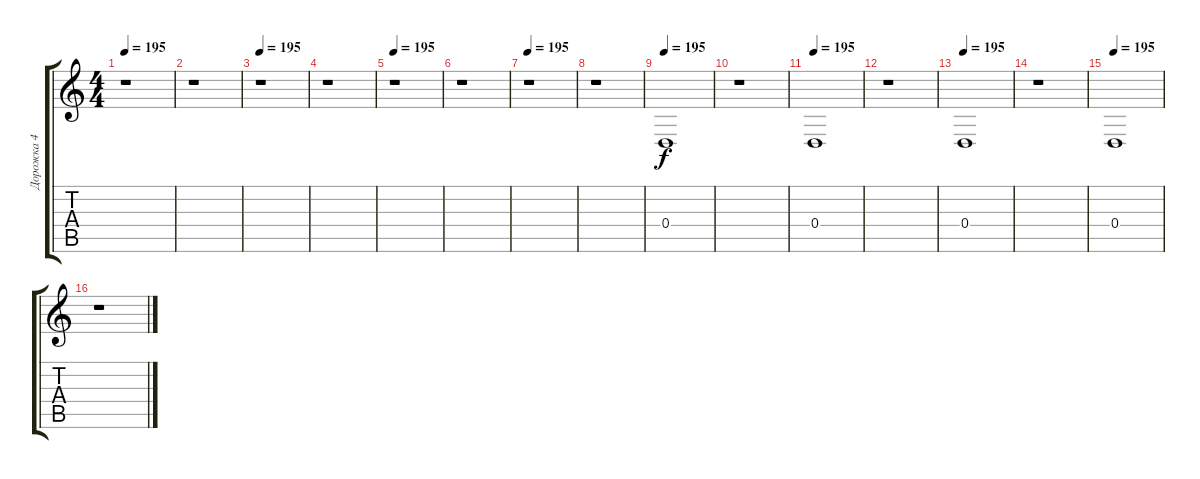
\track ("Дорожка 4" "Дорожка 4") {instrument tubularbells}
\staff {score tabs}
\tuning (E4 B3 G3 D3 A2 E2) {hide}
\ts (4 4)
\tempo 195
\clef g2
\ks c
r.1{dy f instrument tubularbells} |
r.1 |
\tempo 195
r.1 |
r.1 |
\tempo 195
r.1 |
r.1 |
\tempo 195
r.1 |
r.1 |
\tempo 195
0.4.1 |
r.1 |
\tempo 195
0.4.1 |
r.1 |
\tempo 195
0.4.1 |
r.1 |
\tempo 195
0.4.1 |
r.1
